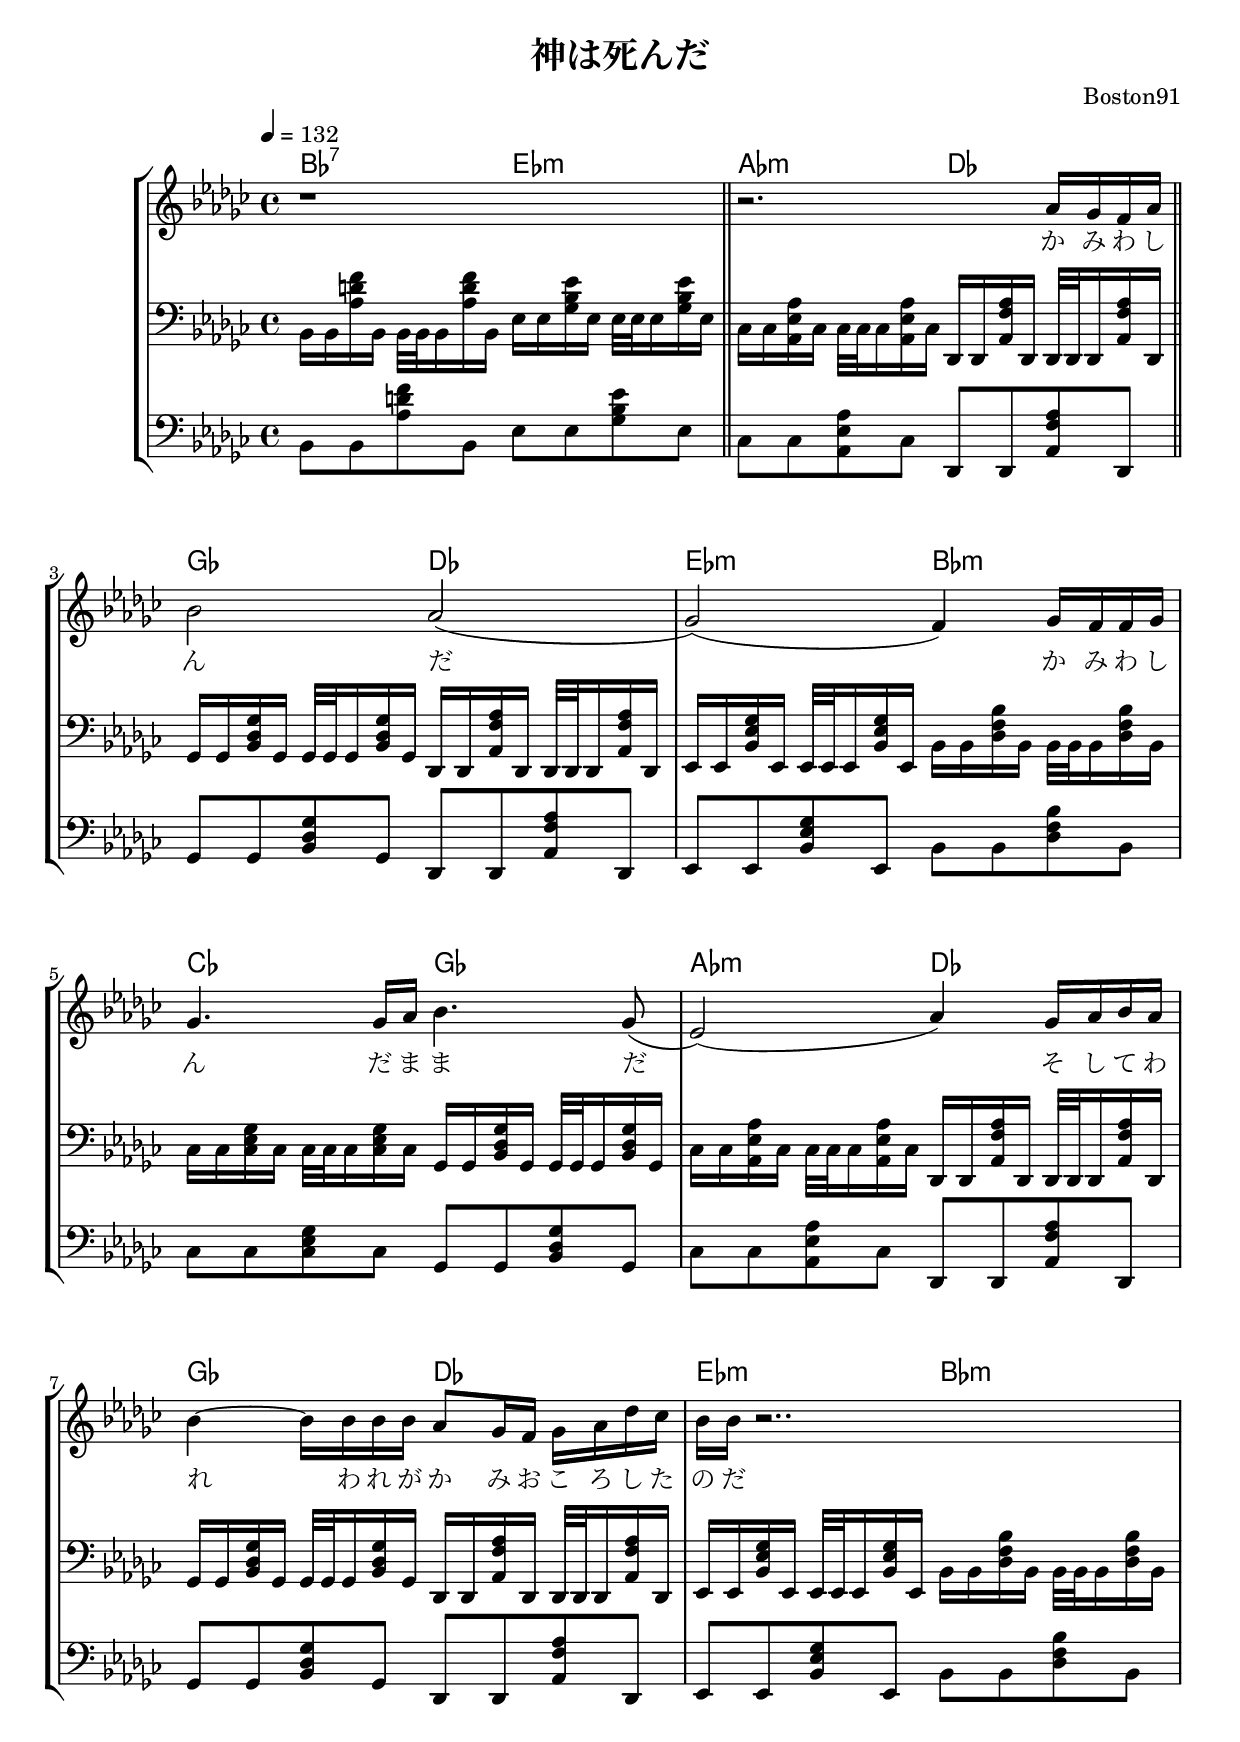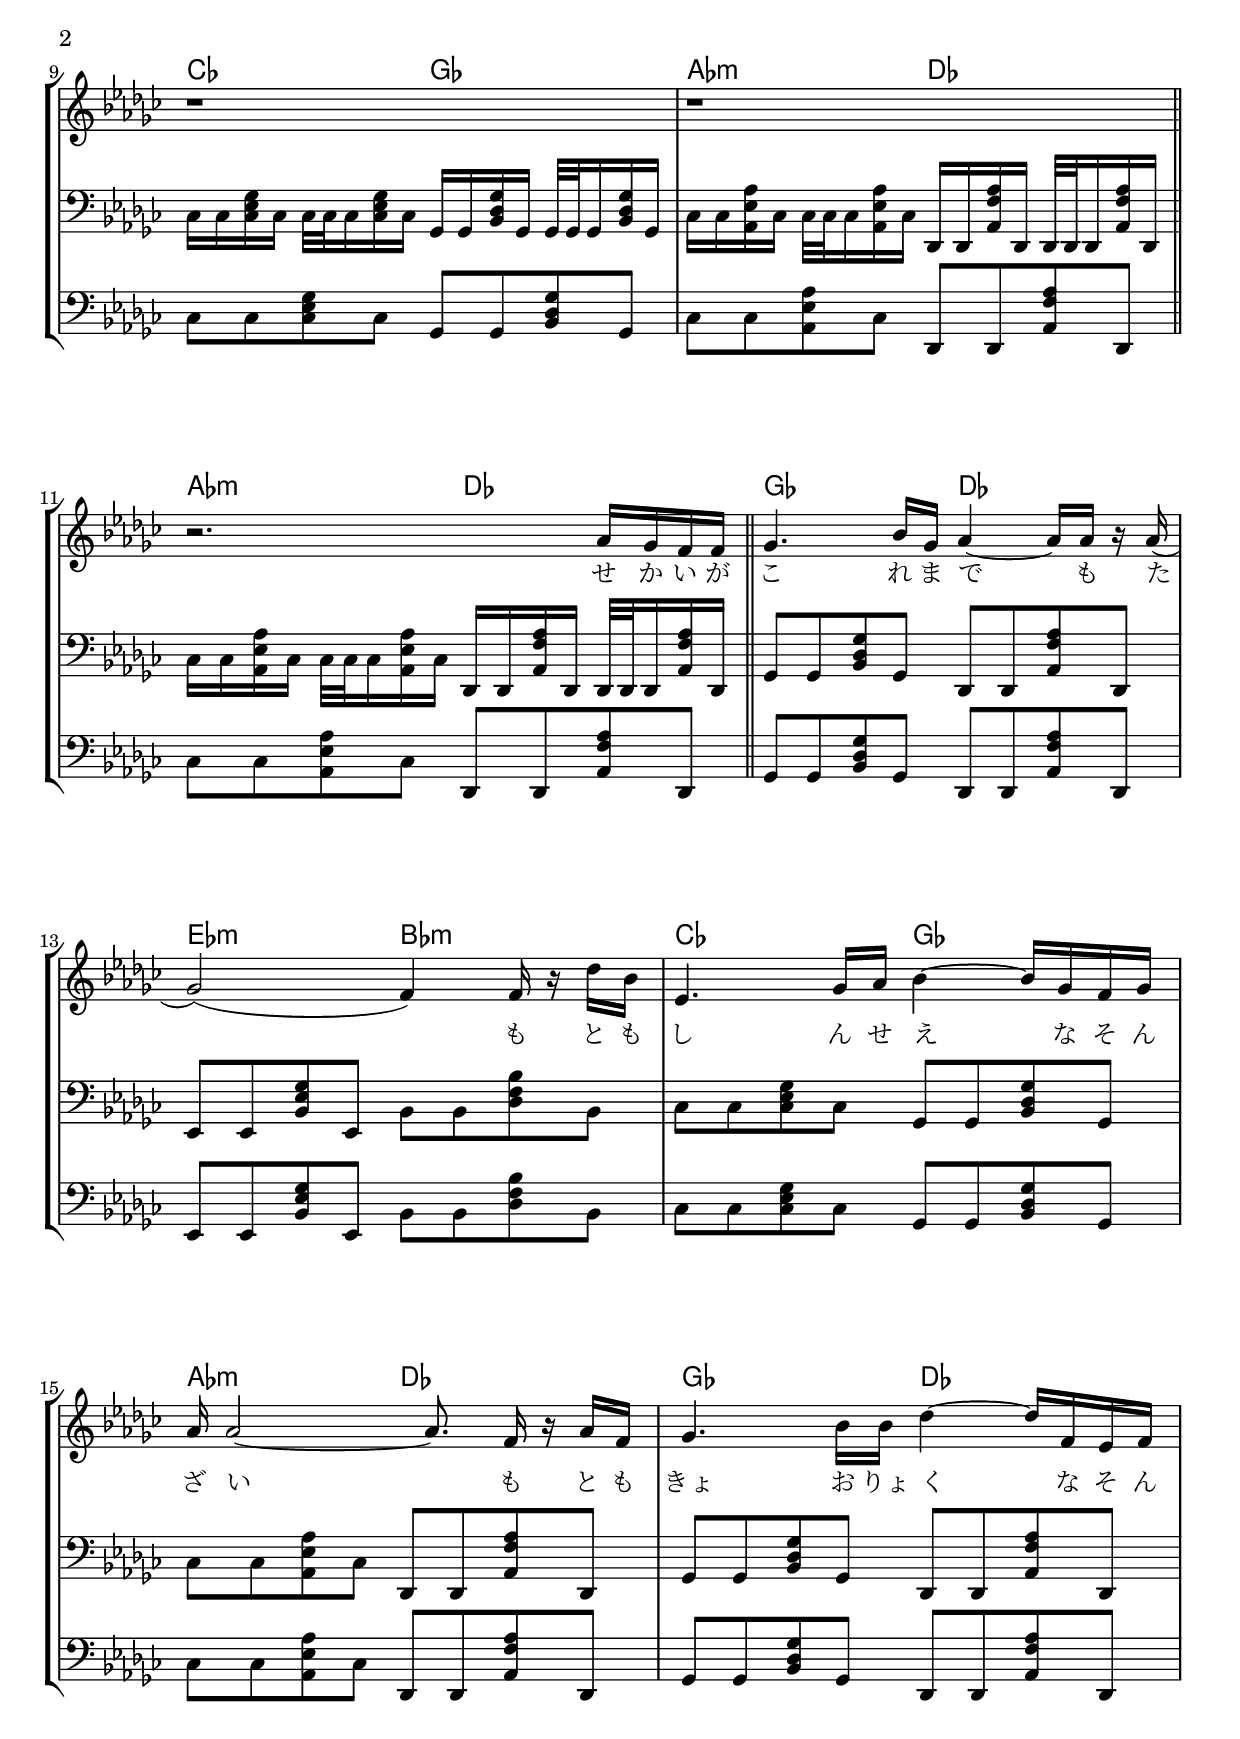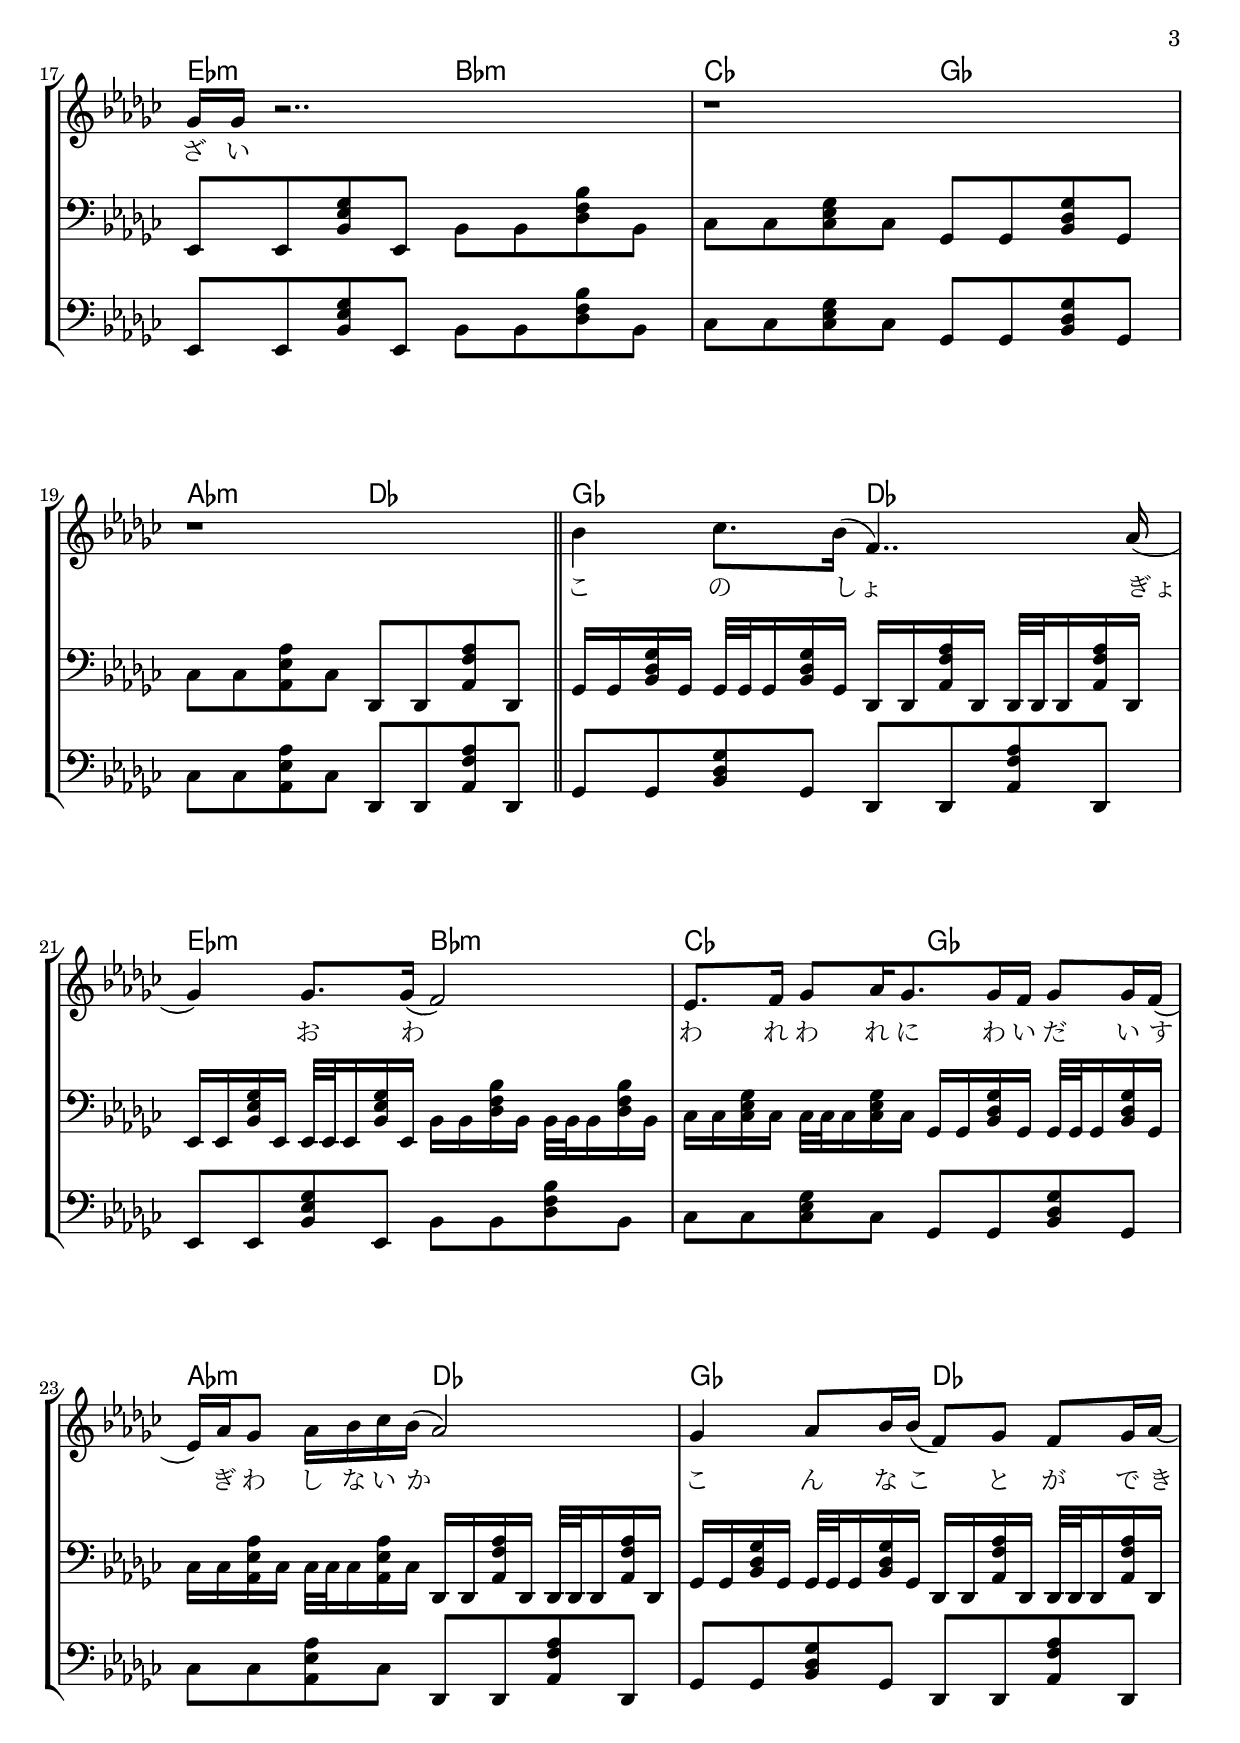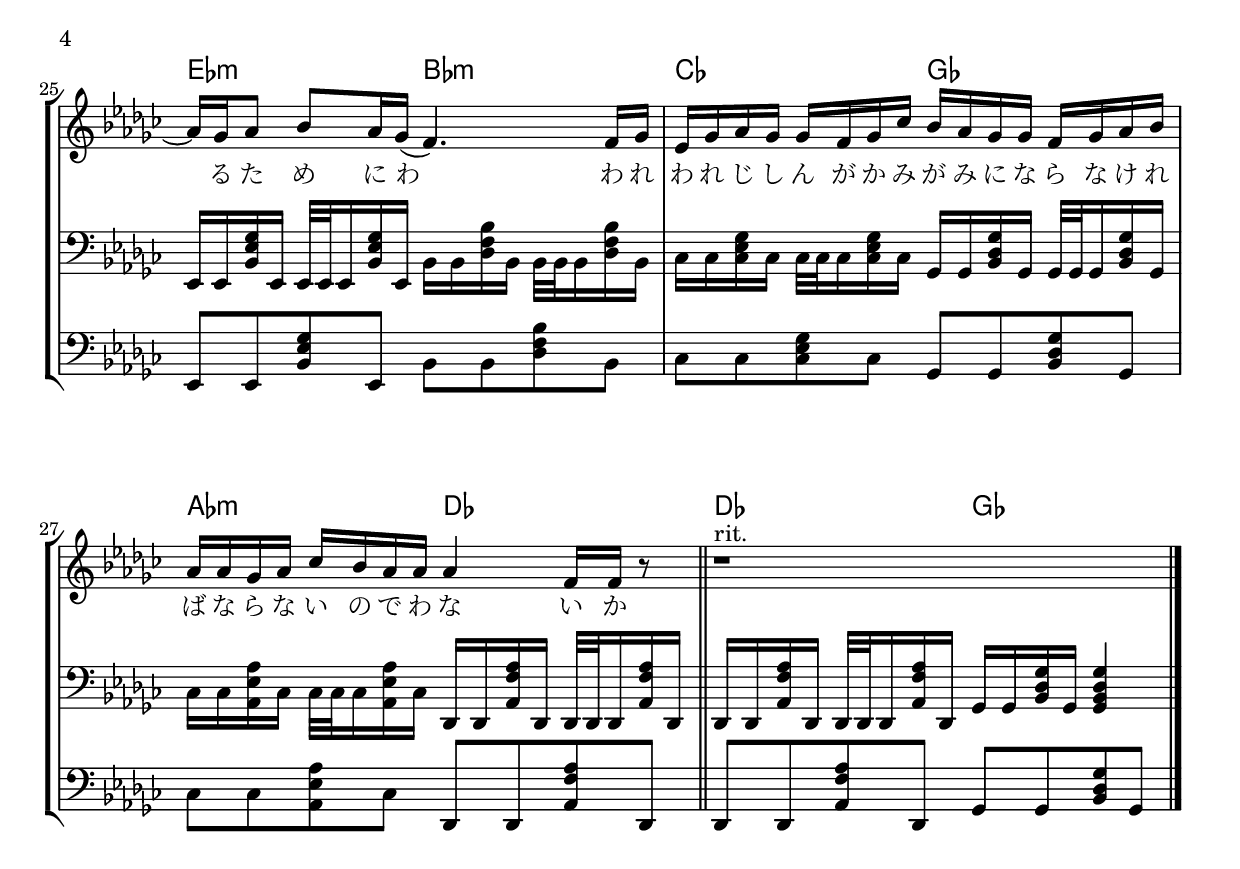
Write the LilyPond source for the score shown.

\version "2.12.1"

\header {
	title = \markup {神は死んだ}
	composer = \markup \center-column {Boston91}
}

harmony = \chordmode {
	bes2:7 es:m 

	as:m des 

	ges des es:m bes:m ces ges as:m des ges des es:m bes:m ces ges as:m des 

	as:m des 

	ges des es:m bes:m ces ges as:m des ges des es:m bes:m ces ges as:m des 

	ges des es:m bes:m ces ges as:m des ges des es:m bes:m ces ges as:m des 

	des ges 
}

melody = {
	\key ges \major
	\tempo 4 = 132
	r1   
	r2. 
	\set Staff.midiInstrument = #"fss0.32"
	as'16  ges'16  f'16  as'16 
	bes'2  as'2 
	(ges'2)  (f'4)  ges'16  f'16  f'16  ges'16 
	ges'4.  ges'16  as'16  bes'4.  ges'8 
	(es'2)  (as'4)  ges'16  as'16  bes'16  as'16 
	bes'4~bes'16  bes'16  bes'16  bes'16  as'8  ges'16  f'16  ges'16  as'16  des''16  ces''16 
	bes'16  bes'16  	r2.. r1 r1 	r2. 
	\set Staff.midiInstrument = #"fss0.32"
	as'16  ges'16  f'16  f'16 
	ges'4.  bes'16  ges'16  as'4~as'16  as'16  r16  as'16 
	(ges'2)  (f'4)  f'16  r16  des''16  bes'16 
	es'4.  ges'16  as'16  bes'4~bes'16  ges'16  f'16  ges'16 
	as'16  as'2~as'8.  f'16  r16  as'16  f'16 
	ges'4.  bes'16  bes'16  des''4~des''16  f'16  es'16  f'16 
	ges'16  ges'16  	r2.. r1 r1 	\set Staff.midiInstrument = #"fss0.32"
	 bes'4  ces''8.  bes'16  (f'4..)  as'16 
	(ges'4)  ges'8.  ges'16  (f'2) 
	es'8.  f'16  ges'8  as'16  ges'8.  ges'16  f'16  ges'8  ges'16  f'16 
	(es'16)  as'16  ges'8  as'16  bes'16  ces''16  bes'16  (as'2) 
	ges'4  as'8  bes'16  bes'16  (f'8)  ges'8  f'8  ges'16  as'16~ 
	as'16  ges'16  as'8  bes'8  as'16  ges'16  (f'4.)  f'16  ges'16 
	es'16  ges'16  as'16  ges'16  ges'16  f'16  ges'16  ces''16  bes'16  as'16  ges'16  ges'16  f'16  ges'16  as'16  bes'16 
	as'16  as'16  ges'16  as'16  ces''16  bes'16  as'16  as'16  as'4  f'16  f'16  	r8 	r1^"rit." \bar "|."
}

words = \lyricmode {
	
	
	か  み  わ  し  ん  だ  か  み  わ  し  ん  だ  ま  ま  だ  そ  し  て  わ  れ  わ  れ  が  か  み  お  こ  ろ  し  た  の  だ  
	
	せ  か  い  が  こ  れ  ま  で  も  た  も  と  も  し  ん  せ  え  な  そ  ん  ざ  い  も  と  も  きょ  お  りょ  く  な  そ  ん  ざ  い  
	こ  の  しょ  ぎょ  お  わ  わ  れ  わ  れ  に  わ  い  だ  い  す  ぎ  わ  し  な  い  か  こ  ん  な  こ  と  が  で  き  る  た  め  に  わ  わ  れ  わ  れ  じ  し  ん  が  か  み  が  み  に  な  ら  な  け  れ  ば  な  ら  な  い  の  で  わ  な  い  か  
	
}

tempochange = {
	\tempo 4 = 132
	r1 \bar "||"
	\tempo 4 = 132
	r1 \bar "||"
	\tempo 4 = 132
	r1 | r1 | r1 | r1 | r1 | r1 | r1 | r1 \bar "||"
	\tempo 4 = 132
	r1 \bar "||"
	\tempo 4 = 132
	r1 | r1 | r1 | r1 | r1 | r1 | r1 | r1 \bar "||"
	\tempo 4 = 132
	r1 | r1 | r1 | r1 | r1 | r1 | r1 | r1 \bar "||"
	\tempo 4 = 132
	\tempo 4 = 99 r2 \tempo 4 = 88 r2 \bar "|."
}

mainacc = {
	\clef bass
	\set Staff.midiInstrument = #"Acoustic Guitar (steel)"
	\key ges \major
	\tempo 4 = 132
	bes,16 bes,16 <as d' f'>16 bes,16   bes,32 bes,32 bes,16 <as d' f'>16 bes,16
	es16 es16 <ges bes es'>16 es16   es32 es32 es16 <ges bes es'>16 es16
	\bar "||"

	\set Staff.midiInstrument = #"Guitar harmonics"
	ces16 ces16 <as, es as>16 ces16   ces32 ces32 ces16 <as, es as>16 ces16
	des,16 des,16 <as, f as>16 des,16   des,32 des,32 des,16 <as, f as>16 des,16
	\bar "||"

	\set Staff.midiInstrument = #"Guitar harmonics"
	ges,16 ges,16 <bes, des ges>16 ges,16   ges,32 ges,32 ges,16 <bes, des ges>16 ges,16
	des,16 des,16 <as, f as>16 des,16   des,32 des,32 des,16 <as, f as>16 des,16
	es,16 es,16 <bes, es ges>16 es,16   es,32 es,32 es,16 <bes, es ges>16 es,16
	bes,16 bes,16 <des f bes>16 bes,16   bes,32 bes,32 bes,16 <des f bes>16 bes,16
	ces16 ces16 <ces es ges>16 ces16   ces32 ces32 ces16 <ces es ges>16 ces16
	ges,16 ges,16 <bes, des ges>16 ges,16   ges,32 ges,32 ges,16 <bes, des ges>16 ges,16
	ces16 ces16 <as, es as>16 ces16   ces32 ces32 ces16 <as, es as>16 ces16
	des,16 des,16 <as, f as>16 des,16   des,32 des,32 des,16 <as, f as>16 des,16
	ges,16 ges,16 <bes, des ges>16 ges,16   ges,32 ges,32 ges,16 <bes, des ges>16 ges,16
	des,16 des,16 <as, f as>16 des,16   des,32 des,32 des,16 <as, f as>16 des,16
	es,16 es,16 <bes, es ges>16 es,16   es,32 es,32 es,16 <bes, es ges>16 es,16
	bes,16 bes,16 <des f bes>16 bes,16   bes,32 bes,32 bes,16 <des f bes>16 bes,16
	ces16 ces16 <ces es ges>16 ces16   ces32 ces32 ces16 <ces es ges>16 ces16
	ges,16 ges,16 <bes, des ges>16 ges,16   ges,32 ges,32 ges,16 <bes, des ges>16 ges,16
	ces16 ces16 <as, es as>16 ces16   ces32 ces32 ces16 <as, es as>16 ces16
	des,16 des,16 <as, f as>16 des,16   des,32 des,32 des,16 <as, f as>16 des,16
	\bar "||"

	\set Staff.midiInstrument = #"Taiko Drum"
	ces16 ces16 <as, es as>16 ces16   ces32 ces32 ces16 <as, es as>16 ces16
	des,16 des,16 <as, f as>16 des,16   des,32 des,32 des,16 <as, f as>16 des,16
	\bar "||"

	\set Staff.midiInstrument = #"Guitar harmonics"
	ges,8 ges,8 <bes, des ges>8 ges,8
	des,8 des,8 <as, f as>8 des,8
	es,8 es,8 <bes, es ges>8 es,8
	bes,8 bes,8 <des f bes>8 bes,8
	ces8 ces8 <ces es ges>8 ces8
	ges,8 ges,8 <bes, des ges>8 ges,8
	ces8 ces8 <as, es as>8 ces8
	des,8 des,8 <as, f as>8 des,8
	ges,8 ges,8 <bes, des ges>8 ges,8
	des,8 des,8 <as, f as>8 des,8
	es,8 es,8 <bes, es ges>8 es,8
	bes,8 bes,8 <des f bes>8 bes,8
	ces8 ces8 <ces es ges>8 ces8
	ges,8 ges,8 <bes, des ges>8 ges,8
	ces8 ces8 <as, es as>8 ces8
	des,8 des,8 <as, f as>8 des,8
	\bar "||"

	\set Staff.midiInstrument = #"Guitar harmonics"
	ges,16 ges,16 <bes, des ges>16 ges,16   ges,32 ges,32 ges,16 <bes, des ges>16 ges,16
	des,16 des,16 <as, f as>16 des,16   des,32 des,32 des,16 <as, f as>16 des,16
	es,16 es,16 <bes, es ges>16 es,16   es,32 es,32 es,16 <bes, es ges>16 es,16
	bes,16 bes,16 <des f bes>16 bes,16   bes,32 bes,32 bes,16 <des f bes>16 bes,16
	ces16 ces16 <ces es ges>16 ces16   ces32 ces32 ces16 <ces es ges>16 ces16
	ges,16 ges,16 <bes, des ges>16 ges,16   ges,32 ges,32 ges,16 <bes, des ges>16 ges,16
	ces16 ces16 <as, es as>16 ces16   ces32 ces32 ces16 <as, es as>16 ces16
	des,16 des,16 <as, f as>16 des,16   des,32 des,32 des,16 <as, f as>16 des,16
	ges,16 ges,16 <bes, des ges>16 ges,16   ges,32 ges,32 ges,16 <bes, des ges>16 ges,16
	des,16 des,16 <as, f as>16 des,16   des,32 des,32 des,16 <as, f as>16 des,16
	es,16 es,16 <bes, es ges>16 es,16   es,32 es,32 es,16 <bes, es ges>16 es,16
	bes,16 bes,16 <des f bes>16 bes,16   bes,32 bes,32 bes,16 <des f bes>16 bes,16
	ces16 ces16 <ces es ges>16 ces16   ces32 ces32 ces16 <ces es ges>16 ces16
	ges,16 ges,16 <bes, des ges>16 ges,16   ges,32 ges,32 ges,16 <bes, des ges>16 ges,16
	ces16 ces16 <as, es as>16 ces16   ces32 ces32 ces16 <as, es as>16 ces16
	des,16 des,16 <as, f as>16 des,16   des,32 des,32 des,16 <as, f as>16 des,16
	\bar "||"

	\set Staff.midiInstrument = #"Guitar harmonics"
	des,16 des,16 <as, f as>16 des,16   des,32 des,32 des,16 <as, f as>16 des,16
	ges,16 ges,16 <bes, des ges>16 ges,16 <ges, bes, des ges>4
	\bar "|."
}

subacc = {
	\clef bass
	\set Staff.midiInstrument = #"Synth Drum"
	\key ges \major
	\tempo 4 = 132
	bes,8 bes,8 <as d' f'>8 bes,8
	es8 es8 <ges bes es'>8 es8
	\bar "||"

	\set Staff.midiInstrument = #"Synth Drum"
	ces8 ces8 <as, es as>8 ces8
	des,8 des,8 <as, f as>8 des,8
	\bar "||"

	\set Staff.midiInstrument = #"Synth Drum"
	ges,8 ges,8 <bes, des ges>8 ges,8
	des,8 des,8 <as, f as>8 des,8
	es,8 es,8 <bes, es ges>8 es,8
	bes,8 bes,8 <des f bes>8 bes,8
	ces8 ces8 <ces es ges>8 ces8
	ges,8 ges,8 <bes, des ges>8 ges,8
	ces8 ces8 <as, es as>8 ces8
	des,8 des,8 <as, f as>8 des,8
	ges,8 ges,8 <bes, des ges>8 ges,8
	des,8 des,8 <as, f as>8 des,8
	es,8 es,8 <bes, es ges>8 es,8
	bes,8 bes,8 <des f bes>8 bes,8
	ces8 ces8 <ces es ges>8 ces8
	ges,8 ges,8 <bes, des ges>8 ges,8
	ces8 ces8 <as, es as>8 ces8
	des,8 des,8 <as, f as>8 des,8
	\bar "||"

	\set Staff.midiInstrument = #"Synth Drum"
	ces8 ces8 <as, es as>8 ces8
	des,8 des,8 <as, f as>8 des,8
	\bar "||"

	\set Staff.midiInstrument = #"Synth Drum"
	ges,8 ges,8 <bes, des ges>8 ges,8
	des,8 des,8 <as, f as>8 des,8
	es,8 es,8 <bes, es ges>8 es,8
	bes,8 bes,8 <des f bes>8 bes,8
	ces8 ces8 <ces es ges>8 ces8
	ges,8 ges,8 <bes, des ges>8 ges,8
	ces8 ces8 <as, es as>8 ces8
	des,8 des,8 <as, f as>8 des,8
	ges,8 ges,8 <bes, des ges>8 ges,8
	des,8 des,8 <as, f as>8 des,8
	es,8 es,8 <bes, es ges>8 es,8
	bes,8 bes,8 <des f bes>8 bes,8
	ces8 ces8 <ces es ges>8 ces8
	ges,8 ges,8 <bes, des ges>8 ges,8
	ces8 ces8 <as, es as>8 ces8
	des,8 des,8 <as, f as>8 des,8
	\bar "||"

	\set Staff.midiInstrument = #"Synth Drum"
	ges,8 ges,8 <bes, des ges>8 ges,8
	des,8 des,8 <as, f as>8 des,8
	es,8 es,8 <bes, es ges>8 es,8
	bes,8 bes,8 <des f bes>8 bes,8
	ces8 ces8 <ces es ges>8 ces8
	ges,8 ges,8 <bes, des ges>8 ges,8
	ces8 ces8 <as, es as>8 ces8
	des,8 des,8 <as, f as>8 des,8
	ges,8 ges,8 <bes, des ges>8 ges,8
	des,8 des,8 <as, f as>8 des,8
	es,8 es,8 <bes, es ges>8 es,8
	bes,8 bes,8 <des f bes>8 bes,8
	ces8 ces8 <ces es ges>8 ces8
	ges,8 ges,8 <bes, des ges>8 ges,8
	ces8 ces8 <as, es as>8 ces8
	des,8 des,8 <as, f as>8 des,8
	\bar "||"

	\set Staff.midiInstrument = #"Synth Drum"
	des,8 des,8 <as, f as>8 des,8
	ges,8 ges,8 <bes, des ges>8 ges,8
	\bar "|."
}

percA = {
	\drummode {
	cymc1  \bar "||"
	cymc1  \bar "||"
	cymc1  |r1  |r1  |r1  |cymc1  |r1  |r1  |r1  \bar "||"
	hh4 hh4 hh2  \bar "||"
	cymc1  |r1  |r1  |r1  |cymc1  |r1  |r1  |r1  \bar "||"
	cymc1  |r1  |r1  |r1  |cymc1  |r1  |r1  |r1  \bar "||"
	cymc1  \bar "|."
	}
}

percB = {
	\drummode {
	r8 hho8 hho8 hho8 hho8 hho8 hho8 hho8  \bar "||"
	r8 hho8 hho8 hho8 hho8 hho8 hho8 hho8  \bar "||"
	r8 hho8 hho8 hho8 hho8 hho8 hho8 hho8  |hho8 hho8 hho8 hho8 hho8 hho8 hho8 hho8  |hho8 hho8 hho8 hho8 hho8 hho8 hho8 hho8  |hho8 hho8 hho8 hho8 hho8 hho4.  |r8 hho8 hho8 hho8 hho8 hho8 hho8 hho8  |hho8 hho8 hho8 hho8 hho8 hho8 hho8 hho8  |hho8 hho8 hho8 hho8 hho8 hho8 hho8 hho8  |hho8 hho8 hho8 hho8 hho8 hho4.  \bar "||"
	r4 sn4 r16 sn16 sn16 sn16 sn16 sn16 sn16 sn16  \bar "||"
	r8 hho8 hho8 hho8 hho8 hho8 hho8 hho8  |hho8 hho8 hho8 hho8 hho8 hho8 hho8 hho8  |hho8 hho8 hho8 hho8 hho8 hho8 hho8 hho8  |hho8 hho8 hho8 hho8 hho8 hho4.  |r8 hho8 hho8 hho8 hho8 hho8 hho8 hho8  |hho8 hho8 hho8 hho8 hho8 hho8 hho8 hho8  |hho8 hho8 hho8 hho8 hho8 hho8 hho8 hho8  |hho8 hho8 hho8 hho8 hho8 hho4.  \bar "||"
	r8 hho8 hho8 hho8 hho8 hho8 hho8 hho8  |hho8 hho8 hho8 hho8 hho8 hho8 hho8 hho8  |hho8 hho8 hho8 hho8 hho8 hho8 hho8 hho8  |hho8 hho8 hho8 hho8 hho8 hho4.  |r8 hho8 hho8 hho8 hho8 hho8 hho8 hho8  |hho8 hho8 hho8 hho8 hho8 hho8 hho8 hho8  |hho8 hho8 hho8 hho8 hho8 hho8 hho8 hho8  |hho8 hho8 hho8 hho8 hho8 hho4.  \bar "||"
	r8 hho8 hho8 hho8 hho8 hho8 hho8 hho8  \bar "|."
	}
}

percC = {
	\drummode {
	r1  \bar "||"
	r1  \bar "||"
	r1  |r1  |r1  |r2. hh4  |r1  |r1  |r1  |r2. hh4  \bar "||"
	bd8 bd8 bd8 bd8 bd8 bd8 bd8 bd8  \bar "||"
	r1  |r1  |r1  |r2. hh4  |r1  |r1  |r1  |r2. hh4  \bar "||"
	r1  |r1  |r1  |r2. hh4  |r1  |r1  |r1  |r2. hh4  \bar "||"
	r1  \bar "|."
	}
}

percD = {
	\drummode {
	r8 sn4 sn4 sn4 sn8  \bar "||"
	r8 sn4 sn4 sn4 sn8  \bar "||"
	r8 sn4 sn4 sn4 sn8  |r8 sn4 sn4 sn4 sn8  |r8 sn4 sn4 sn4 sn8  |r8 sn4 sn4 sn8. sn16 sn16 sn16  |r8 sn4 sn4 sn4 sn8  |r8 sn4 sn4 sn4 sn8  |r8 sn4 sn4 sn4 sn8  |r8 sn4 sn4 sn8. sn16 sn16 sn16  \bar "||"
	r8 hho4 hho2 r8  \bar "||"
	r8 sn4 sn4 sn4 sn8  |r8 sn4 sn4 sn4 sn8  |r8 sn4 sn4 sn4 sn8  |r8 sn4 sn4 sn8. sn16 sn16 sn16  |r8 sn4 sn4 sn4 sn8  |r8 sn4 sn4 sn4 sn8  |r8 sn4 sn4 sn4 sn8  |r8 sn4 sn4 sn8. sn16 sn16 sn16  \bar "||"
	r8 sn4 sn4 sn4 sn8  |r8 sn4 sn4 sn4 sn8  |r8 sn4 sn4 sn4 sn8  |r8 sn4 sn4 sn8. sn16 sn16 sn16  |r8 sn4 sn4 sn4 sn8  |r8 sn4 sn4 sn4 sn8  |r8 sn4 sn4 sn4 sn8  |r8 sn4 sn4 sn8. sn16 sn16 sn16  \bar "||"
	r8 sn4 sn4 sn4 sn8  \bar "|."
	}
}

percE = {
	\drummode {
	bd4 bd16 bd8. bd8. bd8 bd8.  \bar "||"
	bd4 bd16 bd8. bd8. bd8 bd8.  \bar "||"
	bd4 bd16 bd8. bd8. bd8 bd8.  |bd4 bd16 bd8. bd16 bd8 bd8 bd8.  |bd4 bd16 bd8. bd8. bd8 bd8.  |bd4 bd16 bd8. bd16 bd8. bd4  |bd4 bd16 bd8. bd8. bd8 bd8.  |bd4 bd16 bd8. bd16 bd8 bd8 bd8.  |bd4 bd16 bd8. bd8. bd8 bd8.  |bd4 bd16 bd8. bd16 bd8. bd4  \bar "||"
	cymc4 cymc4 cymc4 cymc4  \bar "||"
	bd4 bd16 bd8. bd8. bd8 bd8.  |bd4 bd16 bd8. bd16 bd8 bd8 bd8.  |bd4 bd16 bd8. bd8. bd8 bd8.  |bd4 bd16 bd8. bd16 bd8. bd4  |bd4 bd16 bd8. bd8. bd8 bd8.  |bd4 bd16 bd8. bd16 bd8 bd8 bd8.  |bd4 bd16 bd8. bd8. bd8 bd8.  |bd4 bd16 bd8. bd16 bd8. bd4  \bar "||"
	bd4 bd16 bd8. bd8. bd8 bd8.  |bd4 bd16 bd8. bd16 bd8 bd8 bd8.  |bd4 bd16 bd8. bd8. bd8 bd8.  |bd4 bd16 bd8. bd16 bd8. bd4  |bd4 bd16 bd8. bd8. bd8 bd8.  |bd4 bd16 bd8. bd16 bd8 bd8 bd8.  |bd4 bd16 bd8. bd8. bd8 bd8.  |bd4 bd16 bd8. bd16 bd8. bd4  \bar "||"
	bd4 bd16 bd8. bd8. bd8 bd8.  \bar "|."
	}
}

percF = {
	\drummode {
	r1 \bar "||"
	r1 \bar "||"
	r1 | r1 | r1 | r1 | r1 | r1 | r1 | r1 \bar "||"
	r8 tommh2 tommh8. tommh16 tommh8  \bar "||"
	r1 | r1 | r1 | r1 | r1 | r1 | r1 | r1 \bar "||"
	r1 | r1 | r1 | r1 | r1 | r1 | r1 | r1 \bar "||"
	r1 \bar "|."
	}
}

percG = {
	\drummode {
	r1 \bar "||"
	r1 \bar "||"
	r1 | r1 | r1 | r1 | r1 | r1 | r1 | r1 \bar "||"
	r4. toml16 toml2 toml16  \bar "||"
	r1 | r1 | r1 | r1 | r1 | r1 | r1 | r1 \bar "||"
	r1 | r1 | r1 | r1 | r1 | r1 | r1 | r1 \bar "||"
	r1 \bar "|."
	}
}

\score {
	<<
		\new StaffGroup <<
			\new ChordNames {\harmony}
			\new Voice = "melody" {\melody}
			\new Lyrics \lyricsto "melody" \words
			\new Staff = "mainacc" {\mainacc}
			\new Staff = "subacc" {\subacc}
		>>
	>>
	\layout { }
}
